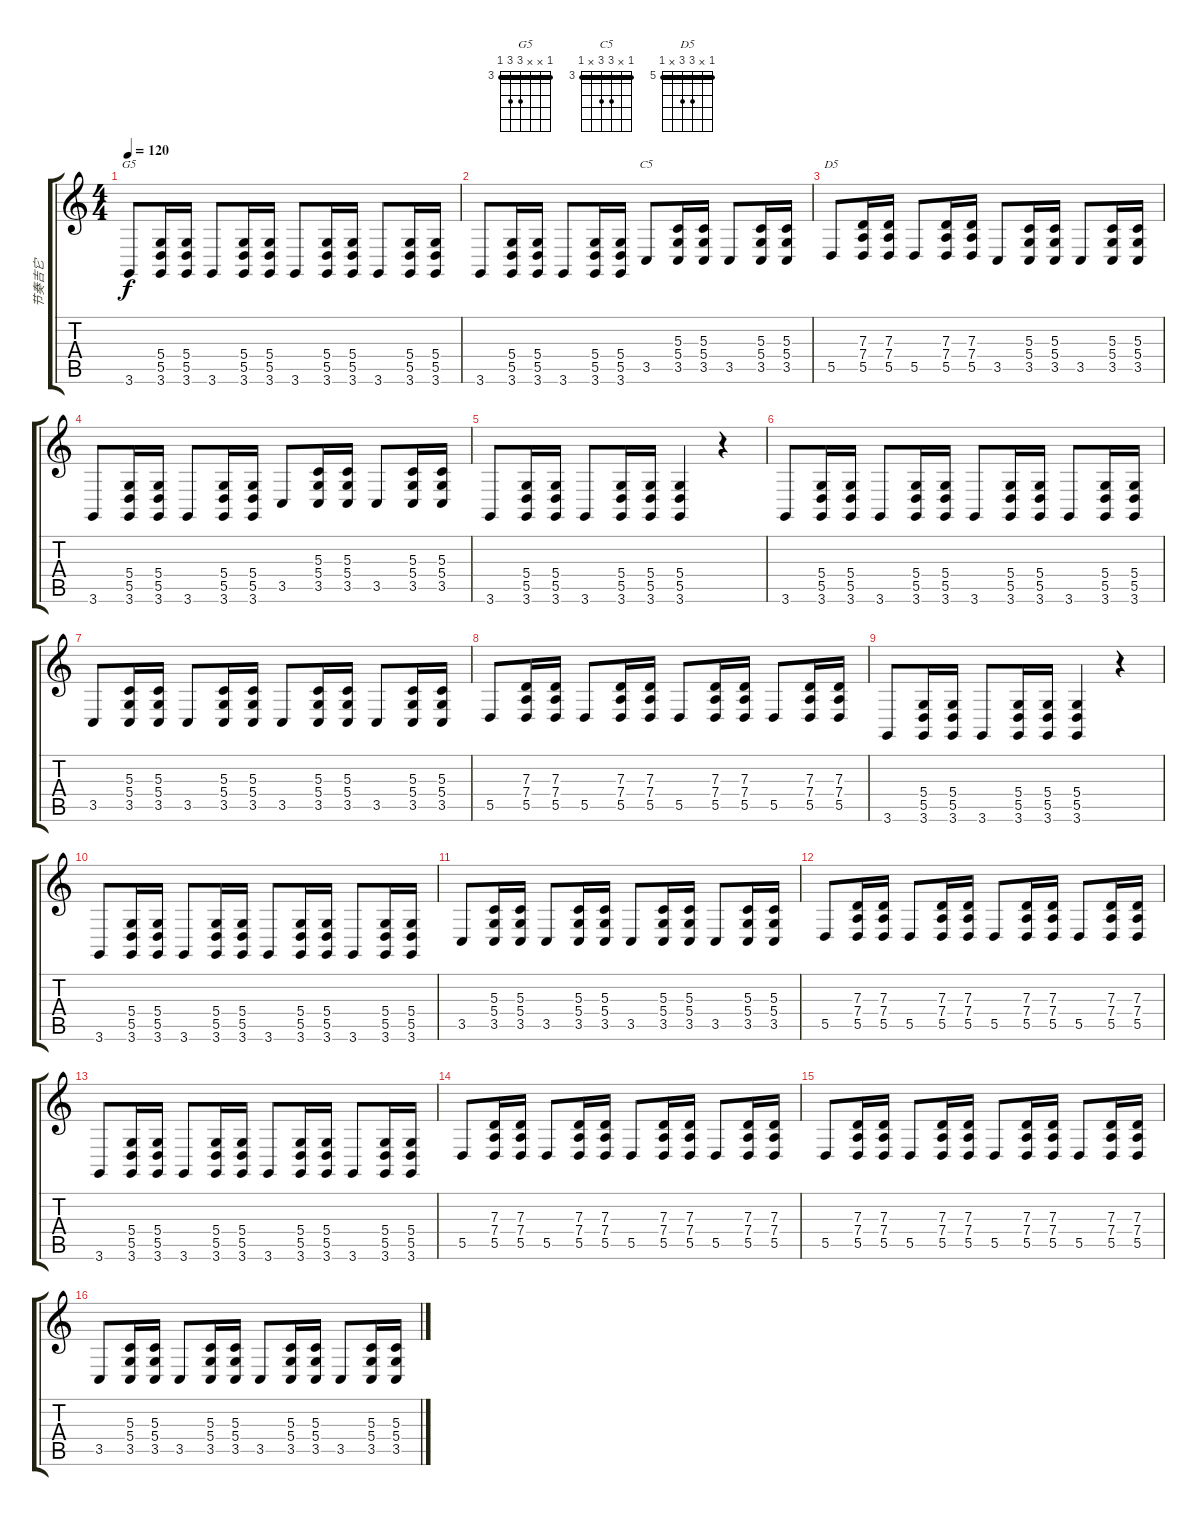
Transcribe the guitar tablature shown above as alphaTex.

\track ("节奏吉它" "节奏吉它") {instrument violin}
\staff {score tabs}
\tuning (E4 B3 G3 D3 A2 E2) {hide}
\chord ("G5" 3 x x 5 5 3) {firstfret 3 barre 3}
\chord ("C5" 3 x 5 5 x 3) {firstfret 3 barre 3}
\chord ("D5" 5 x 7 7 x 5) {firstfret 5 barre 5}
\ts (4 4)
\tempo 120
\clef g2
\ks c
3.6.8{ch "G5" dy f} (5.4 5.5 3.6).16 (5.4 5.5 3.6).16 3.6.8 (5.4 5.5 3.6).16 (5.4 5.5 3.6).16 3.6.8 (5.4 5.5 3.6).16 (5.4 5.5 3.6).16 3.6.8 (5.4 5.5 3.6).16 (5.4 5.5 3.6).16 |
3.6.8 (5.4 5.5 3.6).16 (5.4 5.5 3.6).16 3.6.8 (5.4 5.5 3.6).16 (5.4 5.5 3.6).16 3.5.8{ch "C5"} (5.3 5.4 3.5).16 (5.3 5.4 3.5).16 3.5.8 (5.3 5.4 3.5).16 (5.3 5.4 3.5).16 |
5.5.8{ch "D5"} (7.3 7.4 5.5).16 (7.3 7.4 5.5).16 5.5.8 (7.3 7.4 5.5).16 (7.3 7.4 5.5).16 3.5.8 (5.3 5.4 3.5).16 (5.3 5.4 3.5).16 3.5.8 (5.3 5.4 3.5).16 (5.3 5.4 3.5).16 |
3.6.8 (5.4 5.5 3.6).16 (5.4 5.5 3.6).16 3.6.8 (5.4 5.5 3.6).16 (5.4 5.5 3.6).16 3.5.8 (5.3 5.4 3.5).16 (5.3 5.4 3.5).16 3.5.8 (5.3 5.4 3.5).16 (5.3 5.4 3.5).16 |
3.6.8 (5.4 5.5 3.6).16 (5.4 5.5 3.6).16 3.6.8 (5.4 5.5 3.6).16 (5.4 5.5 3.6).16 (5.4 5.5 3.6).4 r.4 |
3.6.8 (5.4 5.5 3.6).16 (5.4 5.5 3.6).16 3.6.8 (5.4 5.5 3.6).16 (5.4 5.5 3.6).16 3.6.8 (5.4 5.5 3.6).16 (5.4 5.5 3.6).16 3.6.8 (5.4 5.5 3.6).16 (5.4 5.5 3.6).16 |
3.5.8 (5.3 5.4 3.5).16 (5.3 5.4 3.5).16 3.5.8 (5.3 5.4 3.5).16 (5.3 5.4 3.5).16 3.5.8 (5.3 5.4 3.5).16 (5.3 5.4 3.5).16 3.5.8 (5.3 5.4 3.5).16 (5.3 5.4 3.5).16 |
5.5.8 (7.3 7.4 5.5).16 (7.3 7.4 5.5).16 5.5.8 (7.3 7.4 5.5).16 (7.3 7.4 5.5).16 5.5.8 (7.3 7.4 5.5).16 (7.3 7.4 5.5).16 5.5.8 (7.3 7.4 5.5).16 (7.3 7.4 5.5).16 |
3.6.8 (5.4 5.5 3.6).16 (5.4 5.5 3.6).16 3.6.8 (5.4 5.5 3.6).16 (5.4 5.5 3.6).16 (5.4 5.5 3.6).4 r.4 |
3.6.8 (5.4 5.5 3.6).16 (5.4 5.5 3.6).16 3.6.8 (5.4 5.5 3.6).16 (5.4 5.5 3.6).16 3.6.8 (5.4 5.5 3.6).16 (5.4 5.5 3.6).16 3.6.8 (5.4 5.5 3.6).16 (5.4 5.5 3.6).16 |
3.5.8 (5.3 5.4 3.5).16 (5.3 5.4 3.5).16 3.5.8 (5.3 5.4 3.5).16 (5.3 5.4 3.5).16 3.5.8 (5.3 5.4 3.5).16 (5.3 5.4 3.5).16 3.5.8 (5.3 5.4 3.5).16 (5.3 5.4 3.5).16 |
5.5.8 (7.3 7.4 5.5).16 (7.3 7.4 5.5).16 5.5.8 (7.3 7.4 5.5).16 (7.3 7.4 5.5).16 5.5.8 (7.3 7.4 5.5).16 (7.3 7.4 5.5).16 5.5.8 (7.3 7.4 5.5).16 (7.3 7.4 5.5).16 |
3.6.8 (5.4 5.5 3.6).16 (5.4 5.5 3.6).16 3.6.8 (5.4 5.5 3.6).16 (5.4 5.5 3.6).16 3.6.8 (5.4 5.5 3.6).16 (5.4 5.5 3.6).16 3.6.8 (5.4 5.5 3.6).16 (5.4 5.5 3.6).16 |
5.5.8 (7.3 7.4 5.5).16 (7.3 7.4 5.5).16 5.5.8 (7.3 7.4 5.5).16 (7.3 7.4 5.5).16 5.5.8 (7.3 7.4 5.5).16 (7.3 7.4 5.5).16 5.5.8 (7.3 7.4 5.5).16 (7.3 7.4 5.5).16 |
5.5.8 (7.3 7.4 5.5).16 (7.3 7.4 5.5).16 5.5.8 (7.3 7.4 5.5).16 (7.3 7.4 5.5).16 5.5.8 (7.3 7.4 5.5).16 (7.3 7.4 5.5).16 5.5.8 (7.3 7.4 5.5).16 (7.3 7.4 5.5).16 |
3.5.8 (5.3 5.4 3.5).16 (5.3 5.4 3.5).16 3.5.8 (5.3 5.4 3.5).16 (5.3 5.4 3.5).16 3.5.8 (5.3 5.4 3.5).16 (5.3 5.4 3.5).16 3.5.8 (5.3 5.4 3.5).16 (5.3 5.4 3.5).16
